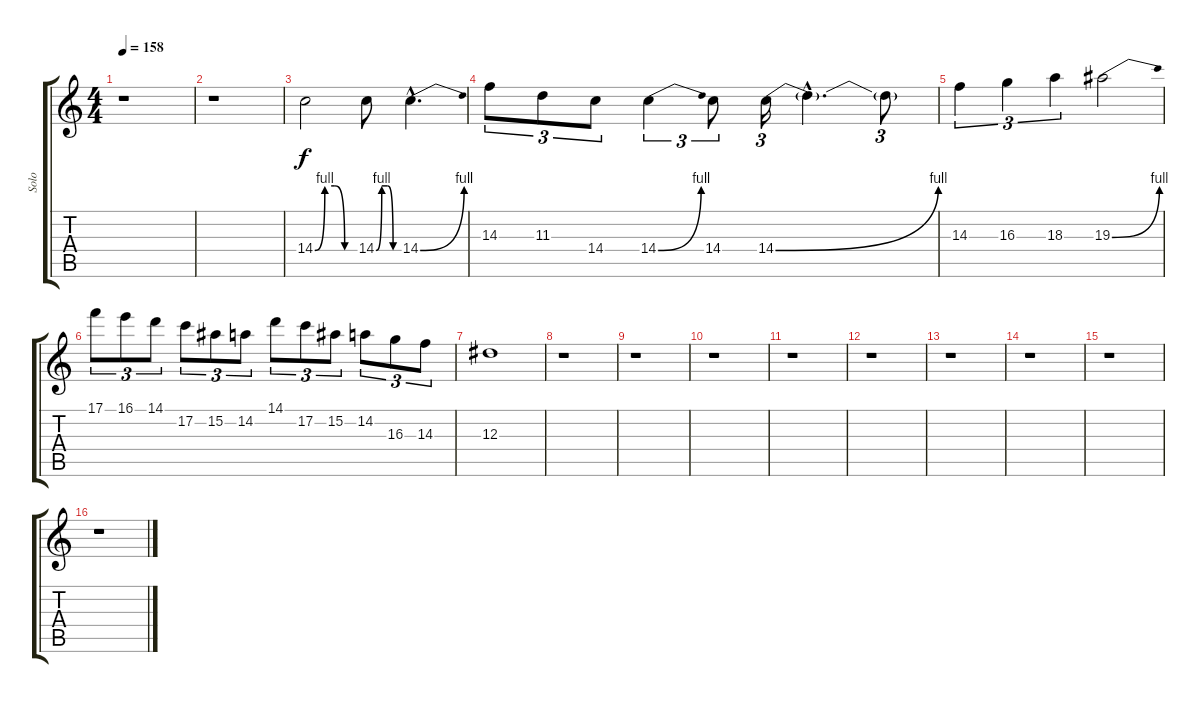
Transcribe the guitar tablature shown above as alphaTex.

\track ("Solo" "Solo") {instrument distortionguitar}
\staff {score tabs}
\tuning (C4 G3 Eb3 Bb2 F2 C2) {hide}
\ts (4 4)
\tempo 158
\clef g2
\ks c
r.1{dy f} |
r.1 |
14.4{be (custom 0 0 15 4 30 4 45 0 60 0)}.2 14.4{be (custom 0 0 15 4 30 4 45 0 60 0)}.8 14.4{be (bend 0 0 60 4) hac}.4{d} |
14.3.8{tu (3 2)} 11.3.8{tu (3 2)} 14.4.8{tu (3 2)} 14.4{be (bend 0 0 60 4)}.4{tu (3 2)} 14.4.8{tu (3 2)} 14.4{be (bend 0 0 60 4)}.16{tu (3 2)} 14.4{hac t}.4{d} 14.4{t}.8{tu (3 2)} |
14.3.4{tu (3 2)} 16.3.4{tu (3 2)} 18.3.4{tu (3 2)} 19.3{be (bend 0 0 60 4)}.2 |
17.1.8{tu (3 2)} 16.1.8{tu (3 2)} 14.1.8{tu (3 2)} 17.2.8{tu (3 2)} 15.2.8{tu (3 2)} 14.2.8{tu (3 2)} 14.1.8{tu (3 2)} 17.2.8{tu (3 2)} 15.2.8{tu (3 2)} 14.2.8{tu (3 2)} 16.3.8{tu (3 2)} 14.3.8{tu (3 2)} |
12.3.1 |
r.1 |
r.1 |
r.1 |
r.1 |
r.1 |
r.1 |
r.1 |
r.1 |
r.1
